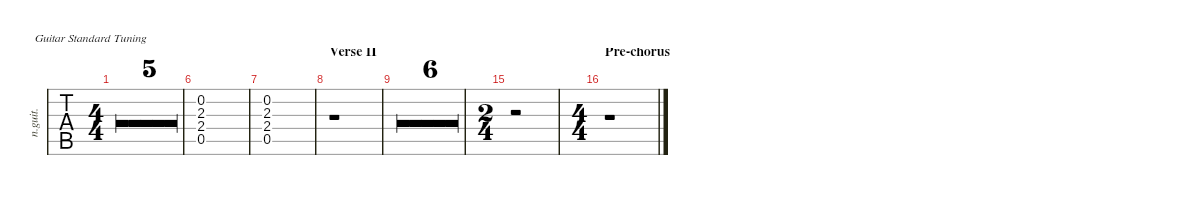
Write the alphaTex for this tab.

\defaultSystemsLayout 4
\hideDynamics
\bracketExtendMode nobrackets
\otherSystemsTrackNameOrientation horizontal
\track ("Nylon Guitar 2" "n.guit.") {defaultSystemsLayout 4 multiBarRest instrument acousticguitarnylon}
\staff {tabs}
\tuning (E4 B3 G3 D3 A2 E2)
\ts (4 4)
\tempo 70
\clef g2
\ks c
r.1{dy ff} |
r.1 |
r.1 |
r.1 |
r.1 |
(0.5 2.4 2.3 0.2).1 |
(0.5 2.4 2.3 0.2).1 |
\section ("" "Verse II")
r.1 |
r.1 |
r.1 |
r.1 |
r.1 |
r.1 |
r.1 |
\ts (2 4)
\beaming (8 2 2)
r.2 |
\ts (4 4)
\beaming (8 2 2 2 2)
\section ("" "Pre-chorus")
r.1
